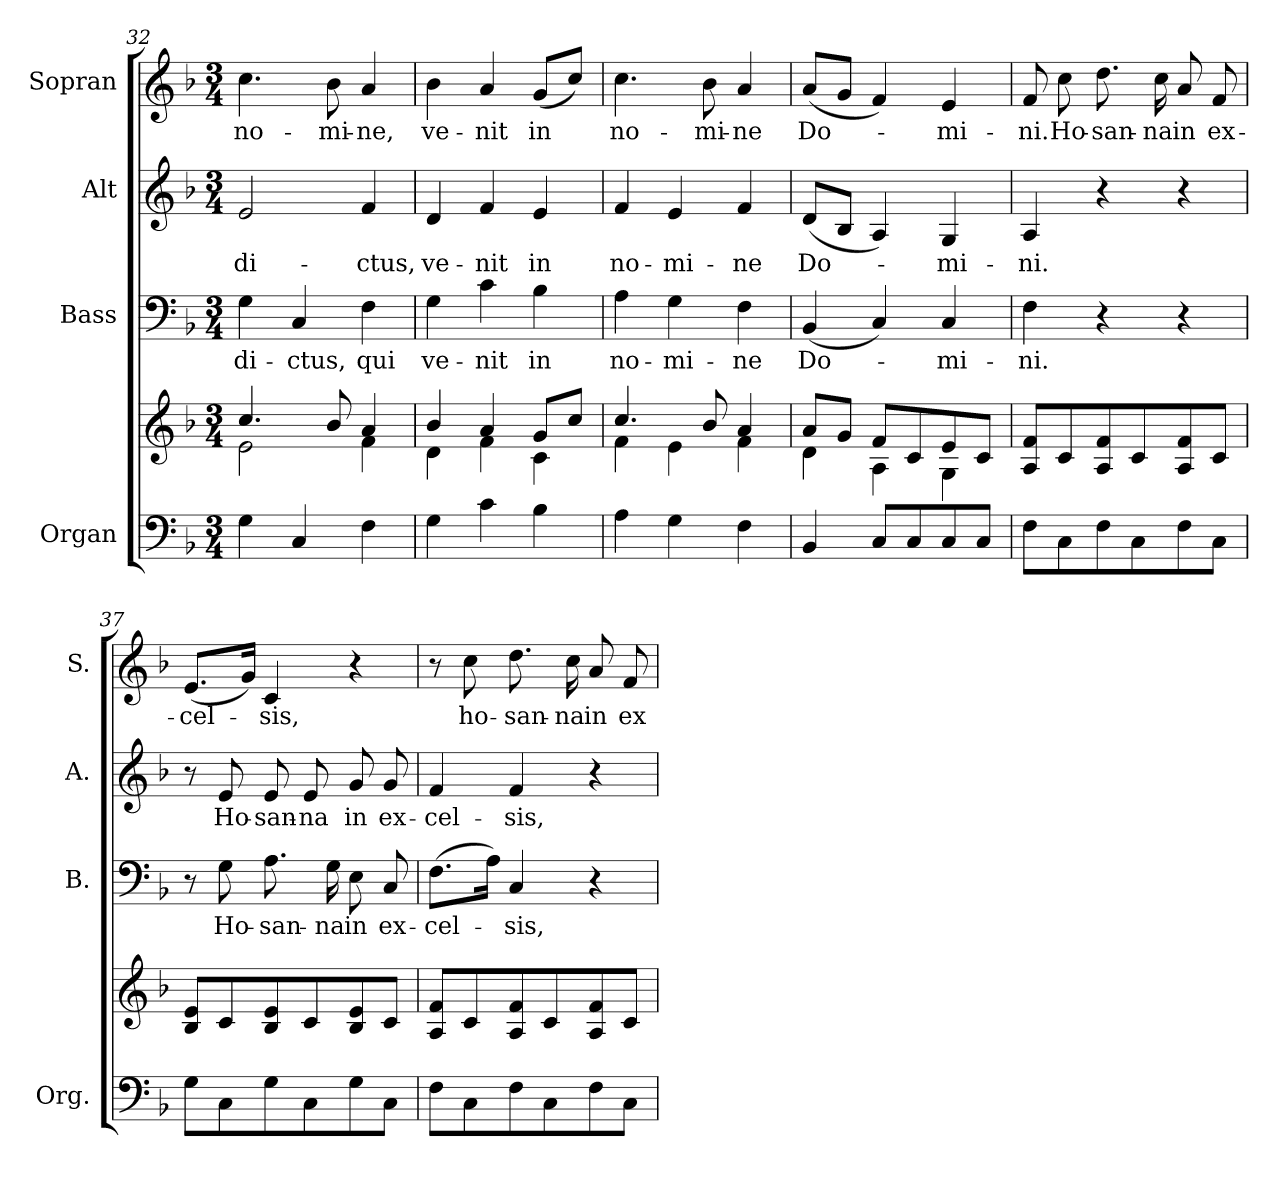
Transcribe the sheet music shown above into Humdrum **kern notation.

**kern	**kern	**kern	**text	**kern	**text	**kern	**text
*part4	*part4	*part3	*part3	*part2	*part2	*part1	*part1
*staff5	*staff4	*staff3	*staff3	*staff2	*staff2	*staff1	*staff1
*I"Organ	*	*I"Bass	*	*I"Alt	*	*I"Sopran	*
*I'Org.	*	*I'B.	*	*I'A.	*	*I'S.	*
*clefF4	*clefG2	*clefF4	*	*clefG2	*	*clefG2	*
*k[b-]	*k[b-]	*k[b-]	*	*k[b-]	*	*k[b-]	*
*F:	*F:	*F:	*	*F:	*	*F:	*
*M3/4	*M3/4	*M3/4	*	*M3/4	*	*M3/4	*
=32	=32	=32	=32	=32	=32	=32	=32
*	*^	*	*	*	*	*	*
!	!	!	!	!LO:LY:b:color=#000000	!	!	!	!
!	!	!	!	!	!	!LO:LY:b:color=#000000	!	!
!	!	!	!	!	!	!	!	!LO:LY:b:color=#000000
4Gi\	4.cci/	2ei\	4Gi\	-di-	2ei/	-di-	4.cci\	no-
!	!	!	!	!LO:LY:b:color=#000000	!	!	!	!
4Ci/	.	.	4Ci/	-ctus,	.	.	.	.
!	!	!	!	!	!	!	!	!LO:LY:b:color=#000000
.	8b-i/	.	.	.	.	.	8b-i\	-mi-
!	!	!	!	!LO:LY:b:color=#000000	!	!	!	!
!	!	!	!	!	!	!LO:LY:b:color=#000000	!	!
!	!	!	!	!	!	!	!	!LO:LY:b:color=#000000
4Fi\	4ai/	4fi\	4Fi\	qui	4fi/	-ctus,	4ai/	-ne,
=33	=33	=33	=33	=33	=33	=33	=33	=33
!	!	!	!	!LO:LY:b:color=#000000	!	!	!	!
!	!	!	!	!	!	!LO:LY:b:color=#000000	!	!
!	!	!	!	!	!	!	!	!LO:LY:b:color=#000000
4Gi\	4b-i/	4di\	4Gi\	ve-	4di/	ve-	4b-i\	ve-
!	!	!	!	!LO:LY:b:color=#000000	!	!	!	!
!	!	!	!	!	!	!LO:LY:b:color=#000000	!	!
!	!	!	!	!	!	!	!	!LO:LY:b:color=#000000
4ci\	4ai/	4fi\	4ci\	-nit	4fi/	-nit	4ai/	-nit
!	!	!	!	!LO:LY:b:color=#000000	!	!	!	!
!	!	!	!	!	!	!LO:LY:b:color=#000000	!	!
!	!	!	!	!	!	!	!	!LO:LY:b:color=#000000
4B-i\	8gi/L	4ci\	4B-i\	in	4ei/	in	(8gi/L	in
.	8cci/J	.	.	.	.	.	8cci/J)	.
=34	=34	=34	=34	=34	=34	=34	=34	=34
!	!	!	!	!LO:LY:b:color=#000000	!	!	!	!
!	!	!	!	!	!	!LO:LY:b:color=#000000	!	!
!	!	!	!	!	!	!	!	!LO:LY:b:color=#000000
4Ai\	4.cci/	4fi\	4Ai\	no-	4fi/	no-	4.cci\	no-
!	!	!	!	!LO:LY:b:color=#000000	!	!	!	!
!	!	!	!	!	!	!LO:LY:b:color=#000000	!	!
4Gi\	.	4ei\	4Gi\	-mi-	4ei/	-mi-	.	.
!	!	!	!	!	!	!	!	!LO:LY:b:color=#000000
.	8b-i/	.	.	.	.	.	8b-i\	-mi-
!	!	!	!	!LO:LY:b:color=#000000	!	!	!	!
!	!	!	!	!	!	!LO:LY:b:color=#000000	!	!
!	!	!	!	!	!	!	!	!LO:LY:b:color=#000000
4Fi\	4ai/	4fi\	4Fi\	-ne	4fi/	-ne	4ai/	-ne
=35	=35	=35	=35	=35	=35	=35	=35	=35
!	!	!	!	!LO:LY:b:color=#000000	!	!	!	!
!	!	!	!	!	!	!LO:LY:b:color=#000000	!	!
!	!	!	!	!	!	!	!	!LO:LY:b:color=#000000
4BB-i/	8ai/L	4di\	(4BB-i/	Do-	(8di/L	Do-	(8ai/L	Do-
.	8gi/J	.	.	.	8B-i/J	.	8gi/J	.
8Ci/L	8fi/L	4Ai\	4Ci/)	.	4Ai/)	.	4fi/)	.
8Ci/	8ci/	.	.	.	.	.	.	.
!	!	!	!	!LO:LY:b:color=#000000	!	!	!	!
!	!	!	!	!	!	!LO:LY:b:color=#000000	!	!
!	!	!	!	!	!	!	!	!LO:LY:b:color=#000000
8Ci/	8ei/	4Gi\	4Ci/	-mi-	4Gi/	-mi-	4ei/	-mi-
8Ci/J	8ci/J	.	.	.	.	.	.	.
*	*v	*v	*	*	*	*	*	*
!!LO:PB:g=z
=36	=36	=36	=36	=36	=36	=36	=36
!	!	!	!LO:LY:b:color=#000000	!	!	!	!
!	!	!	!	!	!LO:LY:b:color=#000000	!	!
!	!	!	!	!	!	!	!LO:LY:b:color=#000000
8Fi\L	8Ai/ 8fiL	4Fi\	-ni.	4Ai/	-ni.	8fi/	-ni.
!	!	!	!	!	!	!	!LO:LY:b:color=#000000
8Ci\	8ci/	.	.	.	.	8cci\	Ho-
!	!	!	!	!	!	!	!LO:LY:b:color=#000000
8Fi\	8Ai/ 8fi	4r	.	4r	.	8.ddi\	-san-
8Ci\	8ci/	.	.	.	.	.	.
!	!	!	!	!	!	!	!LO:LY:b:color=#000000
.	.	.	.	.	.	16cci\	-na
!	!	!	!	!	!	!	!LO:LY:b:color=#000000
8Fi\	8Ai/ 8fi	4r	.	4r	.	8ai/	in
!	!	!	!	!	!	!	!LO:LY:b:color=#000000
8Ci\J	8ci/J	.	.	.	.	8fi/	ex-
=37	=37	=37	=37	=37	=37	=37	=37
!	!	!	!	!	!	!	!LO:LY:b:color=#000000
8Gi\L	8B-i/ 8eiL	8r	.	8r	.	(8.ei/L	-cel-
!	!	!	!LO:LY:b:color=#000000	!	!	!	!
!	!	!	!	!	!LO:LY:b:color=#000000	!	!
8Ci\	8ci/	8Gi\	Ho-	8ei/	Ho-	.	.
.	.	.	.	.	.	16gi/Jk)	.
!	!	!	!LO:LY:b:color=#000000	!	!	!	!
!	!	!	!	!	!LO:LY:b:color=#000000	!	!
!	!	!	!	!	!	!	!LO:LY:b:color=#000000
8Gi\	8B-i/ 8ei	8.Ai\	-san-	8ei/	-san-	4ci/	-sis,
!	!	!	!	!	!LO:LY:b:color=#000000	!	!
8Ci\	8ci/	.	.	8ei/	-na	.	.
!	!	!	!LO:LY:b:color=#000000	!	!	!	!
.	.	16Gi\	-na	.	.	.	.
!	!	!	!LO:LY:b:color=#000000	!	!	!	!
!	!	!	!	!	!LO:LY:b:color=#000000	!	!
8Gi\	8B-i/ 8ei	8Ei\	in	8gi/	in	4r	.
!	!	!	!LO:LY:b:color=#000000	!	!	!	!
!	!	!	!	!	!LO:LY:b:color=#000000	!	!
8Ci\J	8ci/J	8Ci/	ex-	8gi/	ex-	.	.
=38	=38	=38	=38	=38	=38	=38	=38
!	!	!	!LO:LY:b:color=#000000	!	!	!	!
!	!	!	!	!	!LO:LY:b:color=#000000	!	!
8Fi\L	8Ai/ 8fiL	(8.Fi\L	-cel-	4fi/	-cel-	8r	.
!	!	!	!	!	!	!	!LO:LY:b:color=#000000
8Ci\	8ci/	.	.	.	.	8cci\	ho-
.	.	16Ai\Jk)	.	.	.	.	.
!	!	!	!LO:LY:b:color=#000000	!	!	!	!
!	!	!	!	!	!LO:LY:b:color=#000000	!	!
!	!	!	!	!	!	!	!LO:LY:b:color=#000000
8Fi\	8Ai/ 8fi	4Ci/	-sis,	4fi/	-sis,	8.ddi\	-san-
8Ci\	8ci/	.	.	.	.	.	.
!	!	!	!	!	!	!	!LO:LY:b:color=#000000
.	.	.	.	.	.	16cci\	-na
!	!	!	!	!	!	!	!LO:LY:b:color=#000000
8Fi\	8Ai/ 8fi	4r	.	4r	.	8ai/	in
!	!	!	!	!	!	!	!LO:LY:b:color=#000000
8Ci\J	8ci/J	.	.	.	.	8fi/	ex-
=	=	=	=	=	=	=	=
*-	*-	*-	*-	*-	*-	*-	*-
